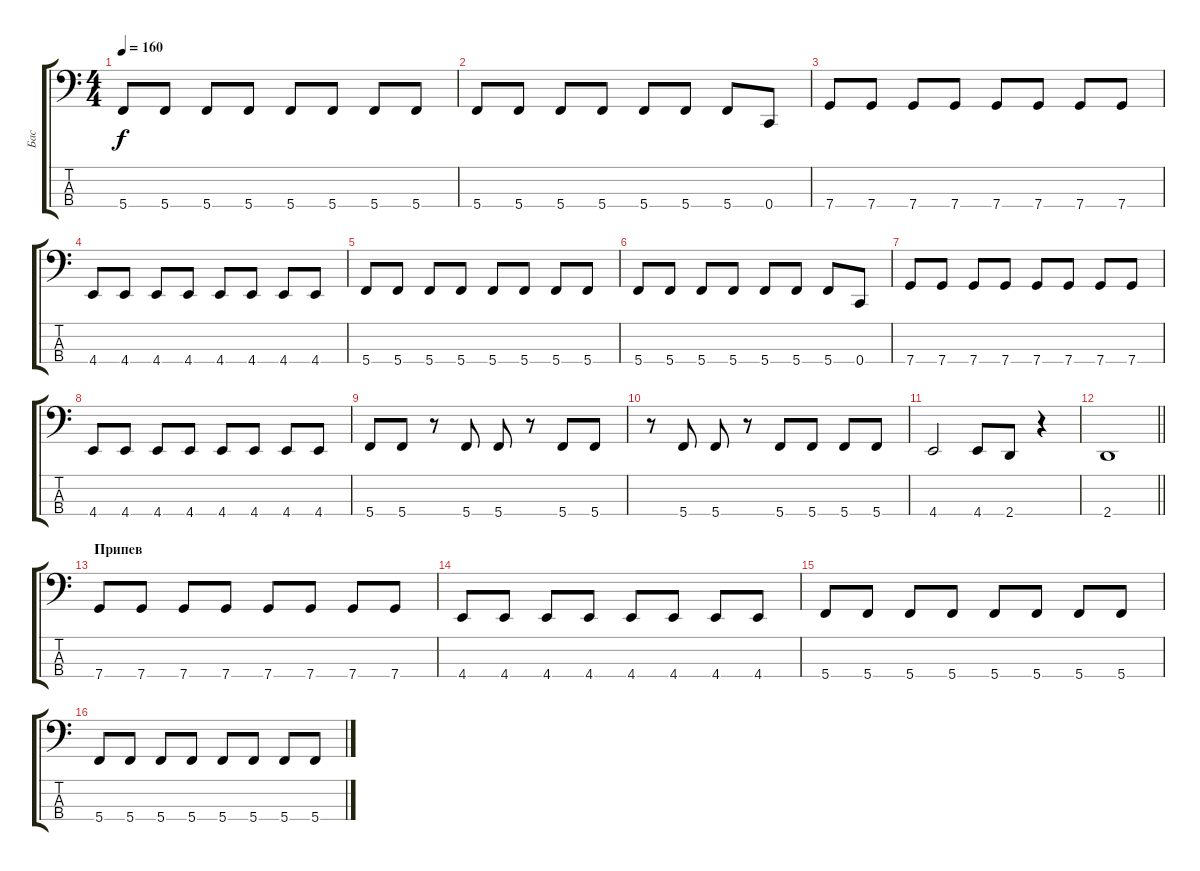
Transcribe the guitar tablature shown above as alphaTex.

\track ("Бас" "Бас") {instrument electricbassfinger}
\staff {score tabs}
\tuning (F2 C2 G1 C1) {hide}
\ts (4 4)
\tempo 160
\clef f4
\ks c
5.4.8{dy f} 5.4.8 5.4.8 5.4.8 5.4.8 5.4.8 5.4.8 5.4.8 |
5.4.8 5.4.8 5.4.8 5.4.8 5.4.8 5.4.8 5.4.8 0.4.8 |
7.4.8 7.4.8 7.4.8 7.4.8 7.4.8 7.4.8 7.4.8 7.4.8 |
4.4.8 4.4.8 4.4.8 4.4.8 4.4.8 4.4.8 4.4.8 4.4.8 |
5.4.8 5.4.8 5.4.8 5.4.8 5.4.8 5.4.8 5.4.8 5.4.8 |
5.4.8 5.4.8 5.4.8 5.4.8 5.4.8 5.4.8 5.4.8 0.4.8 |
7.4.8 7.4.8 7.4.8 7.4.8 7.4.8 7.4.8 7.4.8 7.4.8 |
4.4.8 4.4.8 4.4.8 4.4.8 4.4.8 4.4.8 4.4.8 4.4.8 |
5.4.8 5.4.8 r.8 5.4.8 5.4.8 r.8 5.4.8 5.4.8 |
r.8 5.4.8 5.4.8 r.8 5.4.8 5.4.8 5.4.8 5.4.8 |
4.4.2 4.4.8 2.4.8 r.4 |
\barLineRight lightlight
2.4.1 |
\section ("" "Припев")
7.4.8 7.4.8 7.4.8 7.4.8 7.4.8 7.4.8 7.4.8 7.4.8 |
4.4.8 4.4.8 4.4.8 4.4.8 4.4.8 4.4.8 4.4.8 4.4.8 |
5.4.8 5.4.8 5.4.8 5.4.8 5.4.8 5.4.8 5.4.8 5.4.8 |
5.4.8 5.4.8 5.4.8 5.4.8 5.4.8 5.4.8 5.4.8 5.4.8
